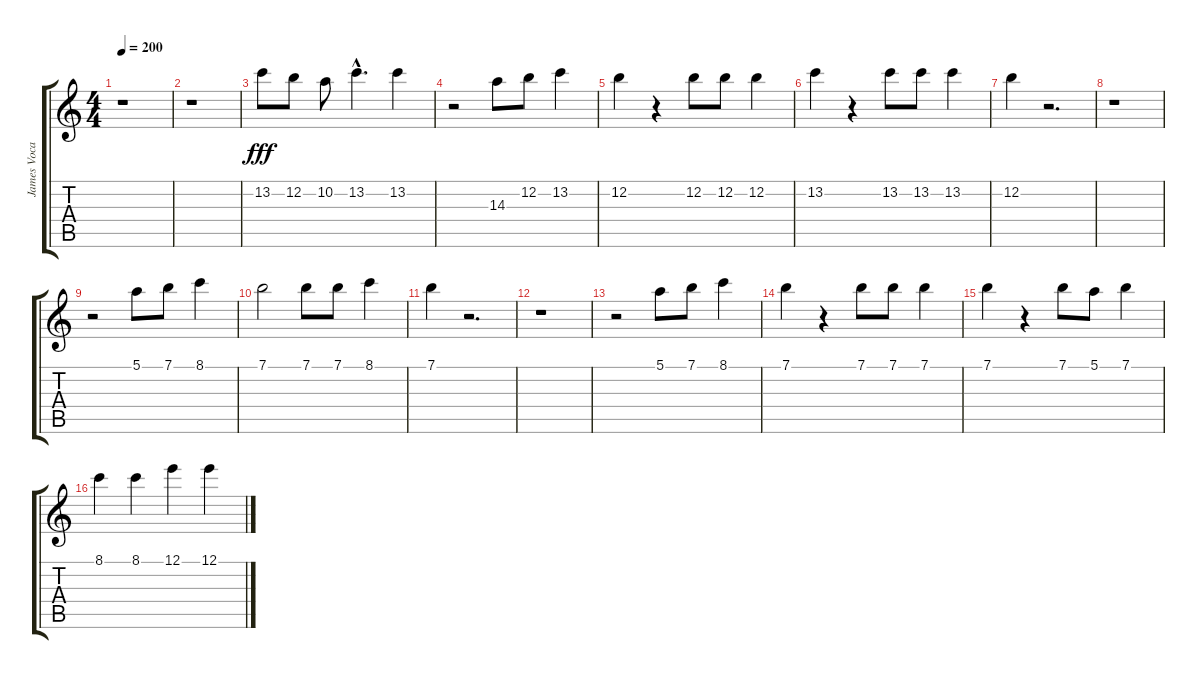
\track ("James Vocals" "James Voca") {instrument sopranosax}
\staff {score tabs}
\tuning (E5 B4 G4 D4 A3 E3) {hide}
\ts (4 4)
\tempo 200
\clef g2
\ks c
r.1{dy fff} |
r.1 |
13.2.8 12.2.8 10.2.8 13.2{hac}.4{d} 13.2.4 |
r.2 14.3.8 12.2.8 13.2.4 |
12.2.4 r.4 12.2.8 12.2.8 12.2.4 |
13.2.4 r.4 13.2.8 13.2.8 13.2.4 |
12.2.4 r.2{d} |
r.1 |
r.2 5.1.8 7.1.8 8.1.4 |
7.1.2 7.1.8 7.1.8 8.1.4 |
7.1.4 r.2{d} |
r.1 |
r.2 5.1.8 7.1.8 8.1.4 |
7.1.4 r.4 7.1.8 7.1.8 7.1.4 |
7.1.4 r.4 7.1.8 5.1.8 7.1.4 |
8.1.4 8.1.4 12.1.4 12.1.4
